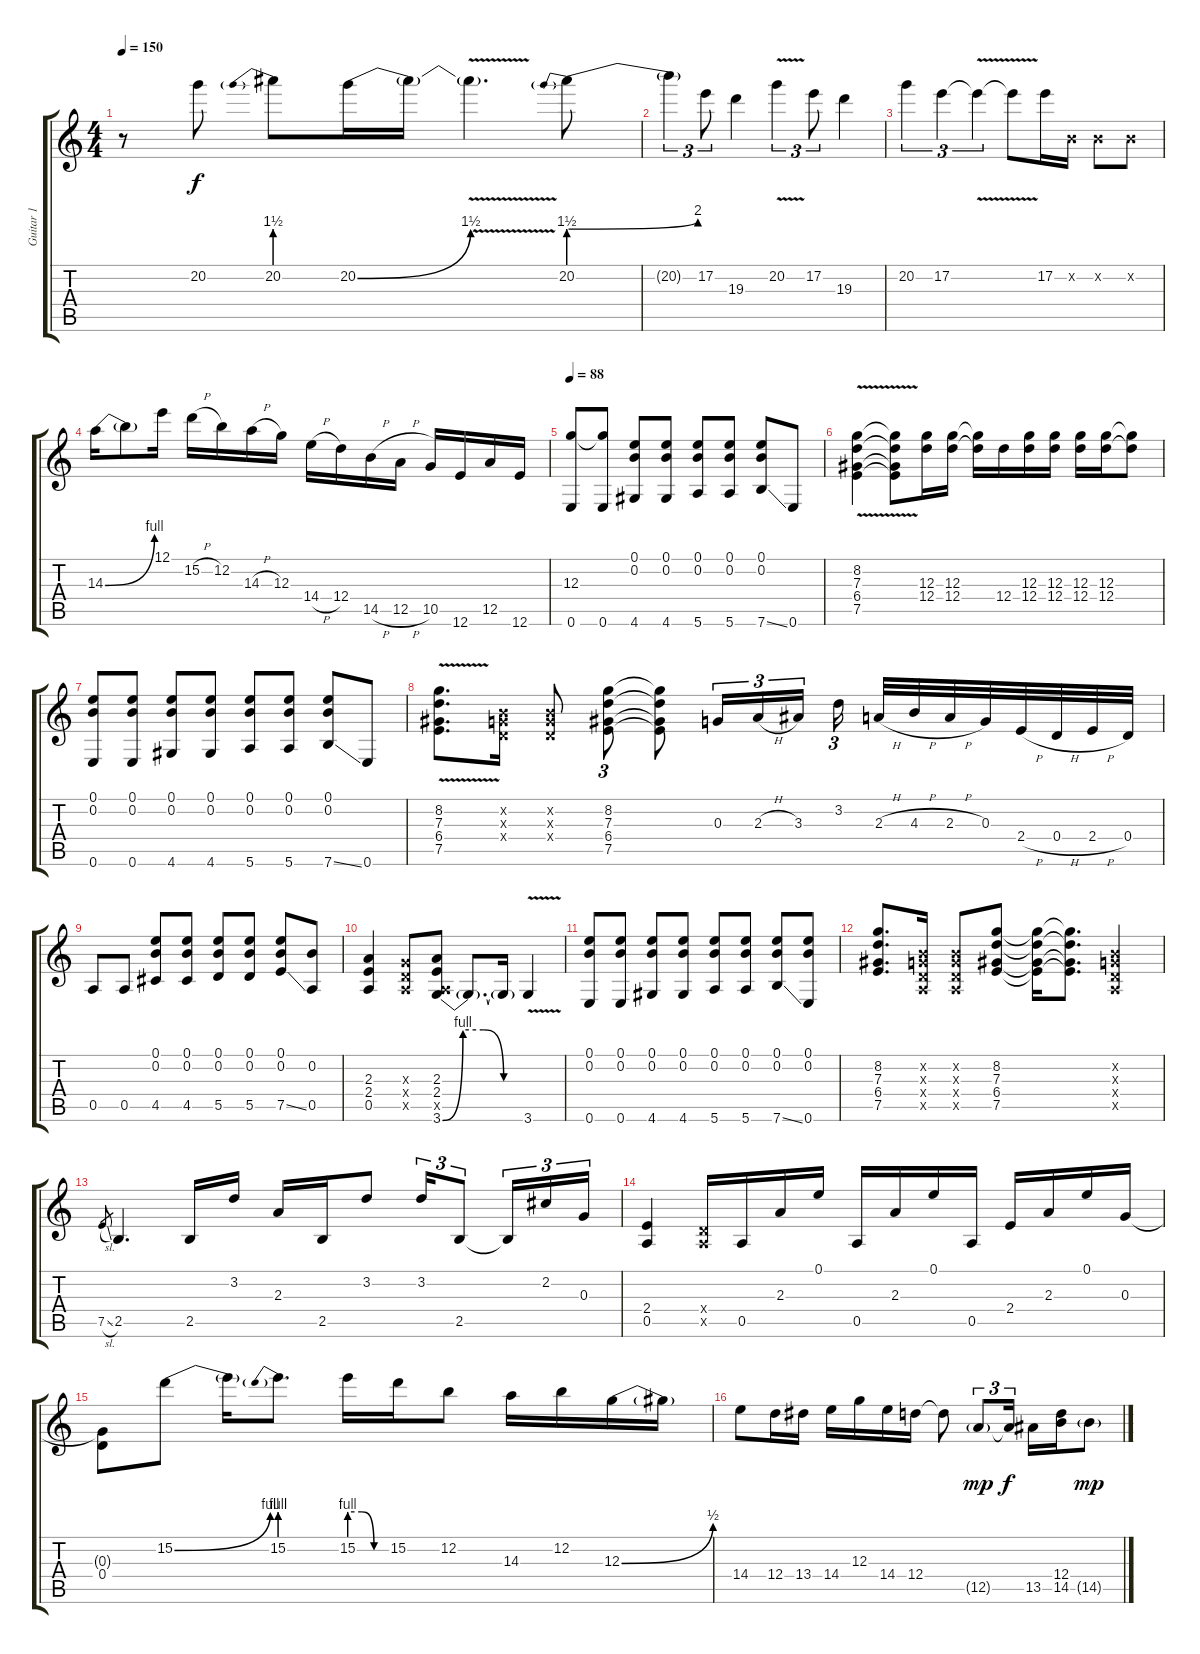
\track ("Guitar 1" "Guitar 1") {instrument distortionguitar}
\staff {score tabs}
\tuning (E4 B3 G3 D3 A2 E2) {hide}
\ts (4 4)
\tempo 150
\clef g2
\ks c
r.8{dy f} 20.2.8 20.2{be (prebend 0 6 60 6)}.8 20.2{be (bend 0 0 60 6)}.16 20.2{t}.16 20.2{v t}.4{d} 20.2{be (prebendbend 0 6 60 8)}.8 |
20.2{t}.4{tu (3 2)} 17.2.8{tu (3 2)} 19.3.4 20.2{v}.4{tu (3 2)} 17.2.8{tu (3 2)} 19.3.4 |
20.2.4{tu (3 2)} 17.2.4{tu (3 2)} 17.2{v t}.4{tu (3 2)} 17.2{t}.8 17.2.16 0.2{x}.16 0.2{x}.8 0.2{x}.8 |
14.3{be (bend 0 0 60 4)}.16 14.3{t}.8 12.1.16 15.2{h}.16 12.2.16 14.3{h}.16 12.3.16 14.4{h}.16 12.4.16 14.5{h}.16 12.5{h}.16 10.5.16 12.6.16 12.5.16 12.6.16 |
\tempo 88
(12.3 0.6).8 (12.3{t} 0.6).8 (0.1 0.2 4.6).8 (0.1 0.2 4.6).8 (0.1 0.2 5.6).8 (0.1 0.2 5.6).8 (0.1 0.2 7.6{ss}).8 0.6.8 |
(8.2{v} 7.3{v} 6.4{v} 7.5{v}).4 (8.2{t} 7.3{t} 6.4{t} 7.5{t}).8 (12.3 12.4).16 (12.3 12.4).16 (12.3{t} 12.4{t}).16 12.4.16 (12.3 12.4).16 (12.3 12.4).16 (12.3 12.4).16 (12.3 12.4).16 (12.3{t} 12.4{t}).8 |
(0.1 0.2 0.6).8 (0.1 0.2 0.6).8 (0.1 0.2 4.6).8 (0.1 0.2 4.6).8 (0.1 0.2 5.6).8 (0.1 0.2 5.6).8 (0.1 0.2 7.6{ss}).8 0.6.8 |
(8.2{v} 7.3{v} 6.4{v} 7.5{v}).8{d} (0.2{x} 0.3{x} 0.4{x}).16 (0.2{x} 0.3{x} 0.4{x}).8 (8.2 7.3 6.4 7.5).8{tu (3 2)} (8.2{t} 7.3{t} 6.4{t} 7.5{t}).8 0.3.16{tu (3 2)} 2.3{h}.16{tu (3 2)} 3.3.16{tu (3 2) beam splitsecondary} 3.2.16{tu (3 2)} 2.3{h}.32 4.3{h}.32 2.3{h}.32 0.3.32 2.4{h}.32 0.4{h}.32 2.4{h}.32 0.4.32 |
0.5.8 0.5.8 (0.1 0.2 4.5).8 (0.1 0.2 4.5).8 (0.1 0.2 5.5).8 (0.1 0.2 5.5).8 (0.1 0.2 7.5{ss}).8 (0.2 0.5).8 |
(2.3 2.4 0.5).4 (0.3{x} 0.4{x} 0.5{x}).8 (2.3 2.4 0.5{x} 3.6{be (custom 0 0 15 4 30 4 45 0 60 0)}).8 3.6{t}.8{d} 3.6{t}.16 3.6{v}.4 |
(0.1 0.2 0.6).8 (0.1 0.2 0.6).8 (0.1 0.2 4.6).8 (0.1 0.2 4.6).8 (0.1 0.2 5.6).8 (0.1 0.2 5.6).8 (0.1 0.2 7.6{ss}).8 (0.1 0.2 0.6).8 |
(8.2 7.3 6.4 7.5).8{d} (0.2{x} 0.3{x} 0.4{x} 0.5{x}).16 (0.2{x} 0.3{x} 0.4{x} 0.5{x}).8 (8.2 7.3 6.4 7.5).8 (8.2{t} 7.3{t} 6.4{t} 7.5{t}).16 (8.2{t} 7.3{t} 6.4{t} 7.5{t}).8{d} (0.2{x} 0.3{x} 0.4{x} 0.5{x}).4 |
7.5{sl}.8{gr} 2.5.4{d} 2.5.16 3.2.16 2.3.16 2.5.16 3.2.8 3.2.16{tu (3 2)} 2.5.8{tu (3 2)} 2.5{t}.16{tu (3 2)} 2.2.16{tu (3 2)} 0.3.16{tu (3 2)} |
(2.4 0.5).4 (0.4{x} 0.5{x}).16 0.5.16 2.3.16 0.1.16 0.5.16 2.3.16 0.1.16 0.5.16 2.4.16 2.3.16 0.1.16 0.3.16 |
(0.3{t} 0.4).8 15.2{be (bend 0 0 60 4)}.8 15.2{t}.16 15.2{be (prebend 0 4 60 4)}.8{d} 15.2{be (custom 0 4 20 4 40 0 60 0)}.16 15.2.16 12.2.8 14.3.16 12.2.16 12.3{be (bend 0 0 60 2)}.16 12.3{t}.16 |
14.4.8 12.4.16 13.4.16 14.4.16 12.3.16 14.4.16 12.4.16 12.4{t}.8 12.5{g}.8{tu (3 2) dy mp} 12.5{t}.16{tu (3 2) dy f} 13.5.16 (12.4 14.5).16 14.5{g}.8{dy mp}
